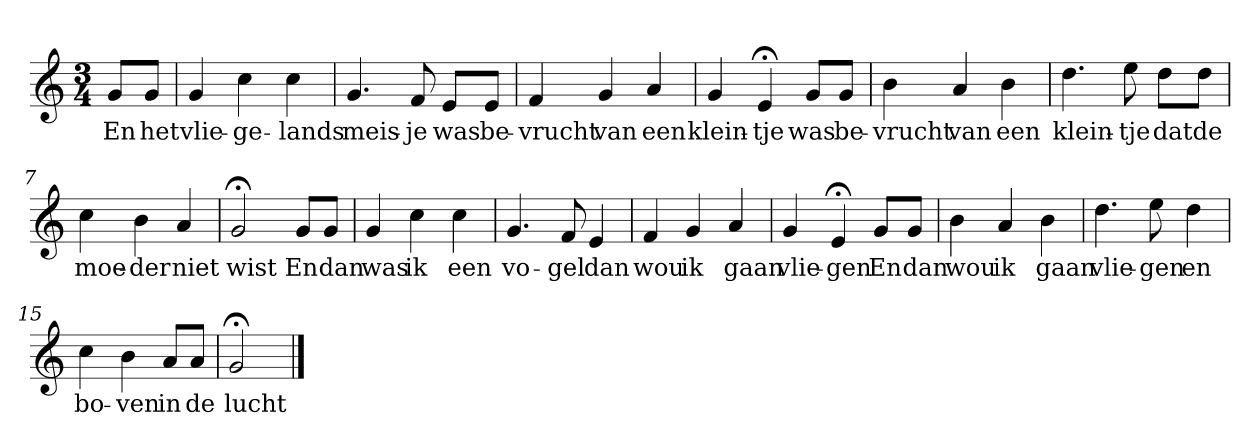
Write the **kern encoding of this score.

**kern	**text
*part1	*part1
*staff1	*staff1
*k[]	*
*C:	*
*M3/4	*
*MM120	*
=	=
8gL	En
8gJ	het
=1	=1
4g	vlie-
4cc	-ge-
4cc	-lands
=2	=2
4.g	meis-
8f	-je
8eL	was
8eJ	be-
=3	=3
4f	-vrucht
4g	van
4a	een
=4	=4
4g	klein-
4e;<	-tje
8gL	was
8gJ	be-
=5	=5
4b	-vrucht
4a	van
4b	een
=6	=6
4.dd	klein-
8ee	-tje
8ddL	dat
8ddJ	de
=7	=7
4cc	moe-
4b	-der
4a	niet
=8	=8
2g;<	wist
8gL	En
8gJ	dan
=9	=9
4g	was
4cc	ik
4cc	een
=10	=10
4.g	vo-
8f	-gel
4e	dan
=11	=11
4f	wou
4g	ik
4a	gaan
=12	=12
4g	vlie-
4e;<	-gen
8gL	En
8gJ	dan
=13	=13
4b	wou
4a	ik
4b	gaan
=14	=14
4.dd	vlie-
8ee	-gen
4dd	en
=15	=15
4cc	bo-
4b	-ven
8aL	in
8aJ	de
=16	=16
2g;<	lucht
==	==
*-	*-
